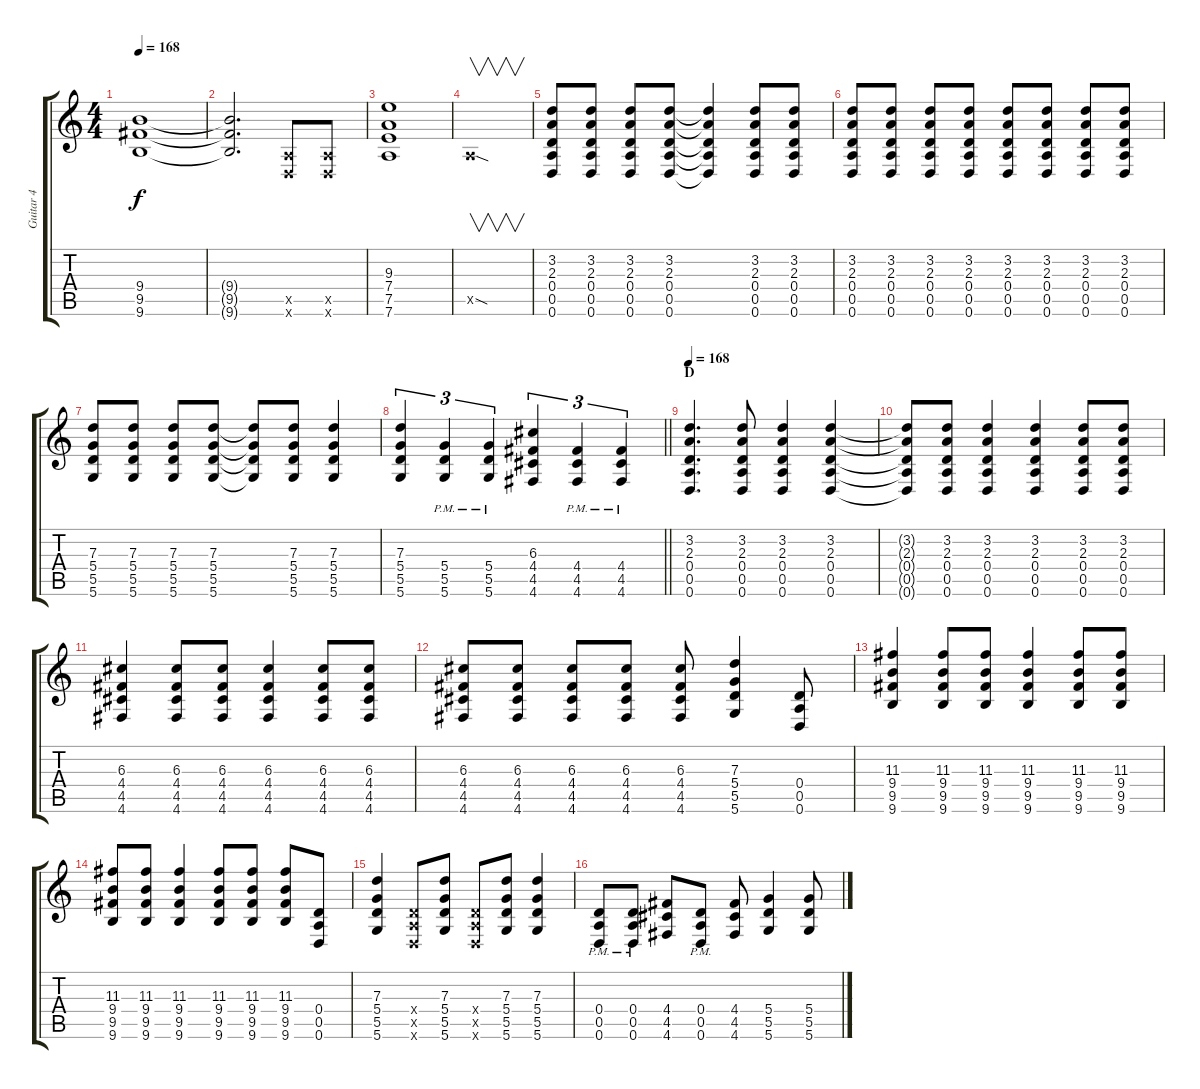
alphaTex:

\track ("Guitar 4" "Guitar 4") {instrument distortionguitar}
\staff {score tabs}
\tuning (E4 B3 G3 D3 A2 D2) {hide}
\ts (4 4)
\tempo 168
\clef g2
\ks c
(9.4 9.5 9.6).1{dy f} |
(9.4{t} 9.5{t} 9.6{t}).2{d} (0.5{x} 0.6{x}).8 (0.5{x} 0.6{x}).8 |
(9.3 7.4 7.5 7.6).1 |
0.5{sod x}.1{v} |
(3.2 2.3 0.4 0.5 0.6).8 (3.2 2.3 0.4 0.5 0.6).8 (3.2 2.3 0.4 0.5 0.6).8 (3.2 2.3 0.4 0.5 0.6).8 (3.2{t} 2.3{t} 0.4{t} 0.5{t} 0.6{t}).4 (3.2 2.3 0.4 0.5 0.6).8 (3.2 2.3 0.4 0.5 0.6).8 |
(3.2 2.3 0.4 0.5 0.6).8 (3.2 2.3 0.4 0.5 0.6).8 (3.2 2.3 0.4 0.5 0.6).8 (3.2 2.3 0.4 0.5 0.6).8 (3.2 2.3 0.4 0.5 0.6).8 (3.2 2.3 0.4 0.5 0.6).8 (3.2 2.3 0.4 0.5 0.6).8 (3.2 2.3 0.4 0.5 0.6).8 |
(7.3 5.4 5.5 5.6).8 (7.3 5.4 5.5 5.6).8 (7.3 5.4 5.5 5.6).8 (7.3 5.4 5.5 5.6).8 (7.3{t} 5.4{t} 5.5{t} 5.6{t}).8 (7.3 5.4 5.5 5.6).8 (7.3 5.4 5.5 5.6).4 |
\barLineRight lightlight
(7.3 5.4 5.5 5.6).4{tu (3 2)} (5.4{pm} 5.5{pm} 5.6{pm}).4{tu (3 2)} (5.4{pm} 5.5{pm} 5.6{pm}).4{tu (3 2)} (6.3 4.4 4.5 4.6).4{tu (3 2)} (4.4{pm} 4.5{pm} 4.6{pm}).4{tu (3 2)} (4.4{pm} 4.5{pm} 4.6{pm}).4{tu (3 2)} |
\section ("" "D")
\tempo 168
(3.2 2.3 0.4 0.5 0.6).4{d} (3.2 2.3 0.4 0.5 0.6).8 (3.2 2.3 0.4 0.5 0.6).4 (3.2 2.3 0.4 0.5 0.6).4 |
(3.2{t} 2.3{t} 0.4{t} 0.5{t} 0.6{t}).8 (3.2 2.3 0.4 0.5 0.6).8 (3.2 2.3 0.4 0.5 0.6).4 (3.2 2.3 0.4 0.5 0.6).4 (3.2 2.3 0.4 0.5 0.6).8 (3.2 2.3 0.4 0.5 0.6).8 |
(6.3 4.4 4.5 4.6).4 (6.3 4.4 4.5 4.6).8 (6.3 4.4 4.5 4.6).8 (6.3 4.4 4.5 4.6).4 (6.3 4.4 4.5 4.6).8 (6.3 4.4 4.5 4.6).8 |
(6.3 4.4 4.5 4.6).8 (6.3 4.4 4.5 4.6).8 (6.3 4.4 4.5 4.6).8 (6.3 4.4 4.5 4.6).8 (6.3 4.4 4.5 4.6).8 (7.3 5.4 5.5 5.6).4 (0.4 0.5 0.6).8 |
(11.3 9.4 9.5 9.6).4 (11.3 9.4 9.5 9.6).8 (11.3 9.4 9.5 9.6).8 (11.3 9.4 9.5 9.6).4 (11.3 9.4 9.5 9.6).8 (11.3 9.4 9.5 9.6).8 |
(11.3 9.4 9.5 9.6).8 (11.3 9.4 9.5 9.6).8 (11.3 9.4 9.5 9.6).4 (11.3 9.4 9.5 9.6).8 (11.3 9.4 9.5 9.6).8 (11.3 9.4 9.5 9.6).8 (0.4 0.5 0.6).8 |
(7.3 5.4 5.5 5.6).4 (0.4{x} 0.5{x} 0.6{x}).8 (7.3 5.4 5.5 5.6).8 (0.4{x} 0.5{x} 0.6{x}).8 (7.3 5.4 5.5 5.6).8 (7.3 5.4 5.5 5.6).4 |
(0.4{pm} 0.5{pm} 0.6{pm}).8 (0.4{pm} 0.5{pm} 0.6{pm}).8 (4.4 4.5 4.6).8 (0.4{pm} 0.5{pm} 0.6{pm}).8 (4.4 4.5 4.6).8 (5.4 5.5 5.6).4 (5.4 5.5 5.6).8
